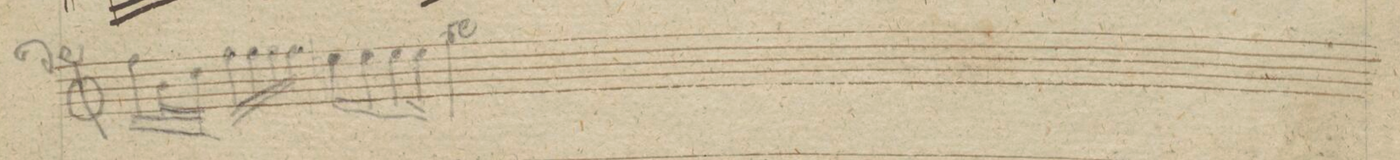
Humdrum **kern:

**kern	**dynam
*I"Violino 1mo	*
*clefG2	*
*k[f#c#g#]	*
*M6/8	*
16ff#\LLyy	.
32b\Lyy	.
32dd\JJJyy	.
16ff#\LLyy	.
16ff#\yy	.
16ff#\yy	.
16ff#\JJyy	.
16een\KLyy	.
8ee\yy	.
8ee\yy	.
16ee\Jkyy	.
=38	=38
*-	*-
